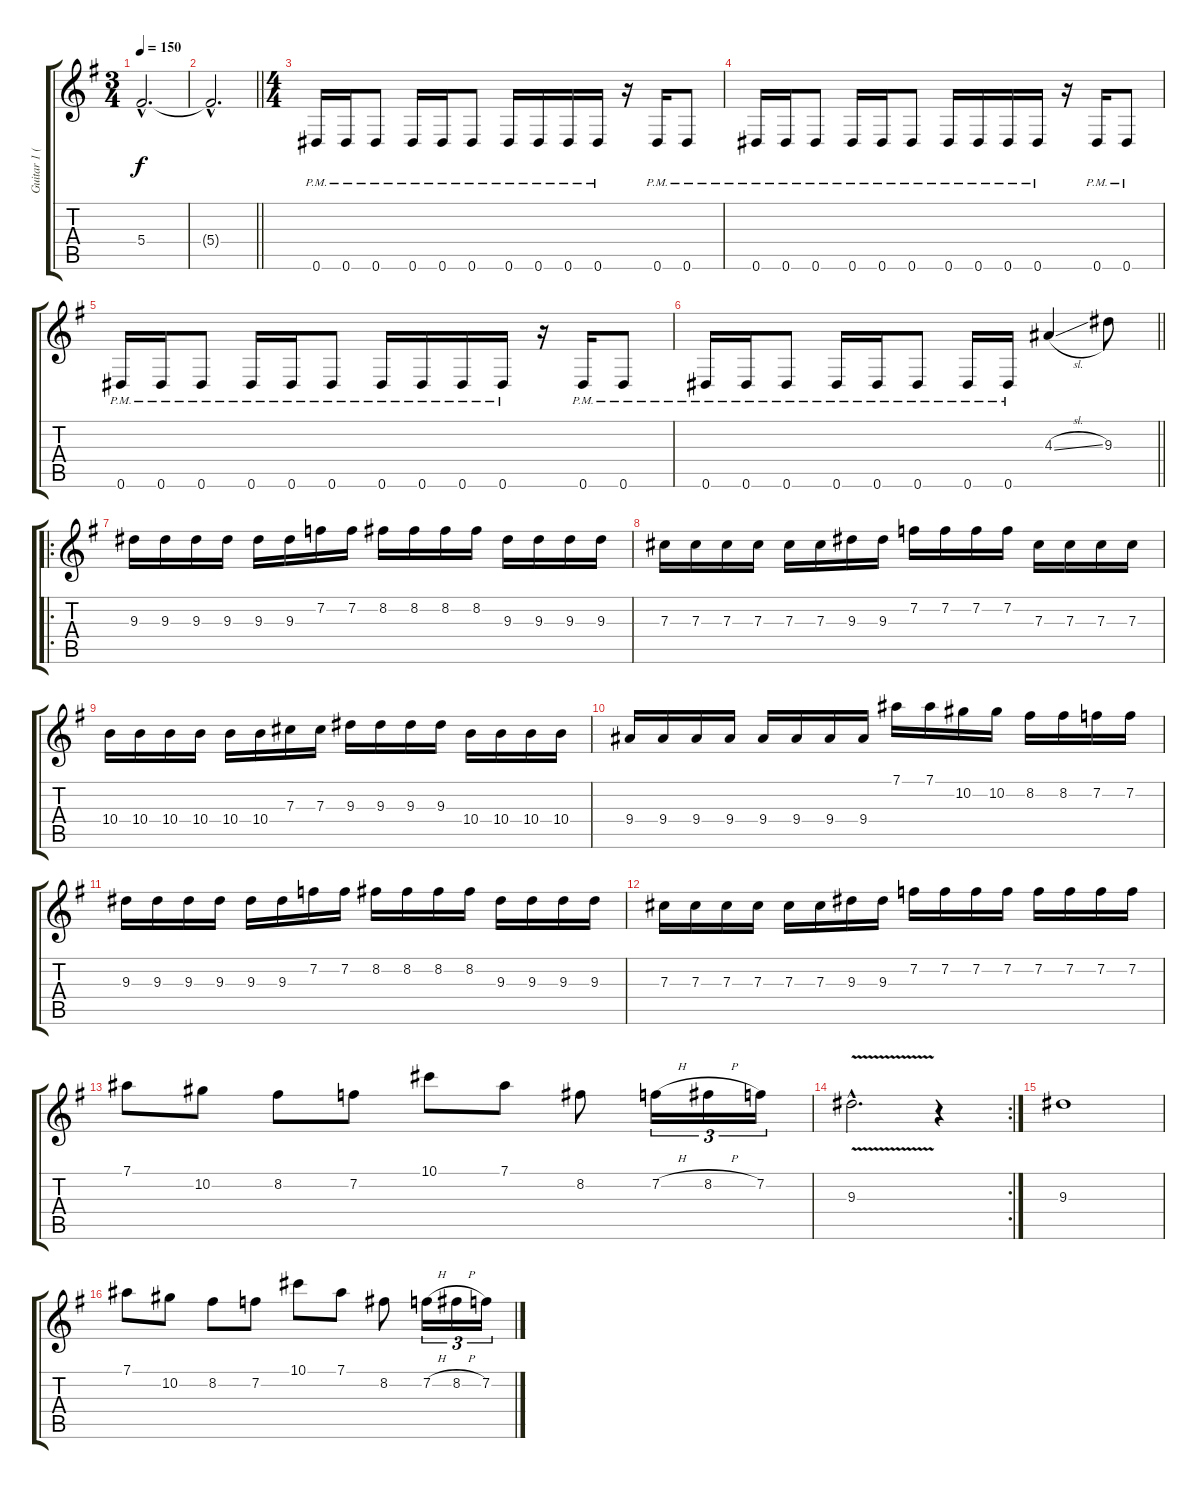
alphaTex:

\track ("Guitar 1 (SheJa)" "Guitar 1 (") {instrument distortionguitar}
\staff {score tabs}
\tuning (Eb4 Bb3 Gb3 Db3 Ab2 Eb2) {hide}
\ts (3 4)
\tempo 150
\clef g2
\ks g
5.4{hac t}.2{d dy f} |
\barLineRight lightlight
5.4{hac t}.2{d} |
\ts (4 4)
0.6{pm}.16 0.6{pm}.16 0.6{pm}.8 0.6{pm}.16 0.6{pm}.16 0.6{pm}.8 0.6{pm}.16 0.6{pm}.16 0.6{pm}.16 0.6{pm}.16 r.16 0.6{pm}.16 0.6{pm}.8 |
0.6{pm}.16 0.6{pm}.16 0.6{pm}.8 0.6{pm}.16 0.6{pm}.16 0.6{pm}.8 0.6{pm}.16 0.6{pm}.16 0.6{pm}.16 0.6{pm}.16 r.16 0.6{pm}.16 0.6{pm}.8 |
0.6{pm}.16 0.6{pm}.16 0.6{pm}.8 0.6{pm}.16 0.6{pm}.16 0.6{pm}.8 0.6{pm}.16 0.6{pm}.16 0.6{pm}.16 0.6{pm}.16 r.16 0.6{pm}.16 0.6{pm}.8 |
\barLineRight lightlight
0.6{pm}.16 0.6{pm}.16 0.6{pm}.8 0.6{pm}.16 0.6{pm}.16 0.6{pm}.8 0.6{pm}.16 0.6{pm}.16 4.3{sl}.4 9.3.8 |
\ro
9.3.16 9.3.16 9.3.16 9.3.16 9.3.16 9.3.16 7.2.16 7.2.16 8.2.16 8.2.16 8.2.16 8.2.16 9.3.16 9.3.16 9.3.16 9.3.16 |
7.3.16 7.3.16 7.3.16 7.3.16 7.3.16 7.3.16 9.3.16 9.3.16 7.2.16 7.2.16 7.2.16 7.2.16 7.3.16 7.3.16 7.3.16 7.3.16 |
10.4.16 10.4.16 10.4.16 10.4.16 10.4.16 10.4.16 7.3.16 7.3.16 9.3.16 9.3.16 9.3.16 9.3.16 10.4.16 10.4.16 10.4.16 10.4.16 |
9.4.16 9.4.16 9.4.16 9.4.16 9.4.16 9.4.16 9.4.16 9.4.16 7.1.16 7.1.16 10.2.16 10.2.16 8.2.16 8.2.16 7.2.16 7.2.16 |
9.3.16 9.3.16 9.3.16 9.3.16 9.3.16 9.3.16 7.2.16 7.2.16 8.2.16 8.2.16 8.2.16 8.2.16 9.3.16 9.3.16 9.3.16 9.3.16 |
7.3.16 7.3.16 7.3.16 7.3.16 7.3.16 7.3.16 9.3.16 9.3.16 7.2.16 7.2.16 7.2.16 7.2.16 7.2.16 7.2.16 7.2.16 7.2.16 |
7.1.8 10.2.8 8.2.8 7.2.8 10.1.8 7.1.8 8.2.8 7.2{h}.16{tu (3 2)} 8.2{h}.16{tu (3 2)} 7.2.16{tu (3 2)} |
\rc 2
9.3{v hac}.2{d} r.4 |
9.3.1 |
7.1.8 10.2.8 8.2.8 7.2.8 10.1.8 7.1.8 8.2.8 7.2{h}.16{tu (3 2)} 8.2{h}.16{tu (3 2)} 7.2.16{tu (3 2)}
